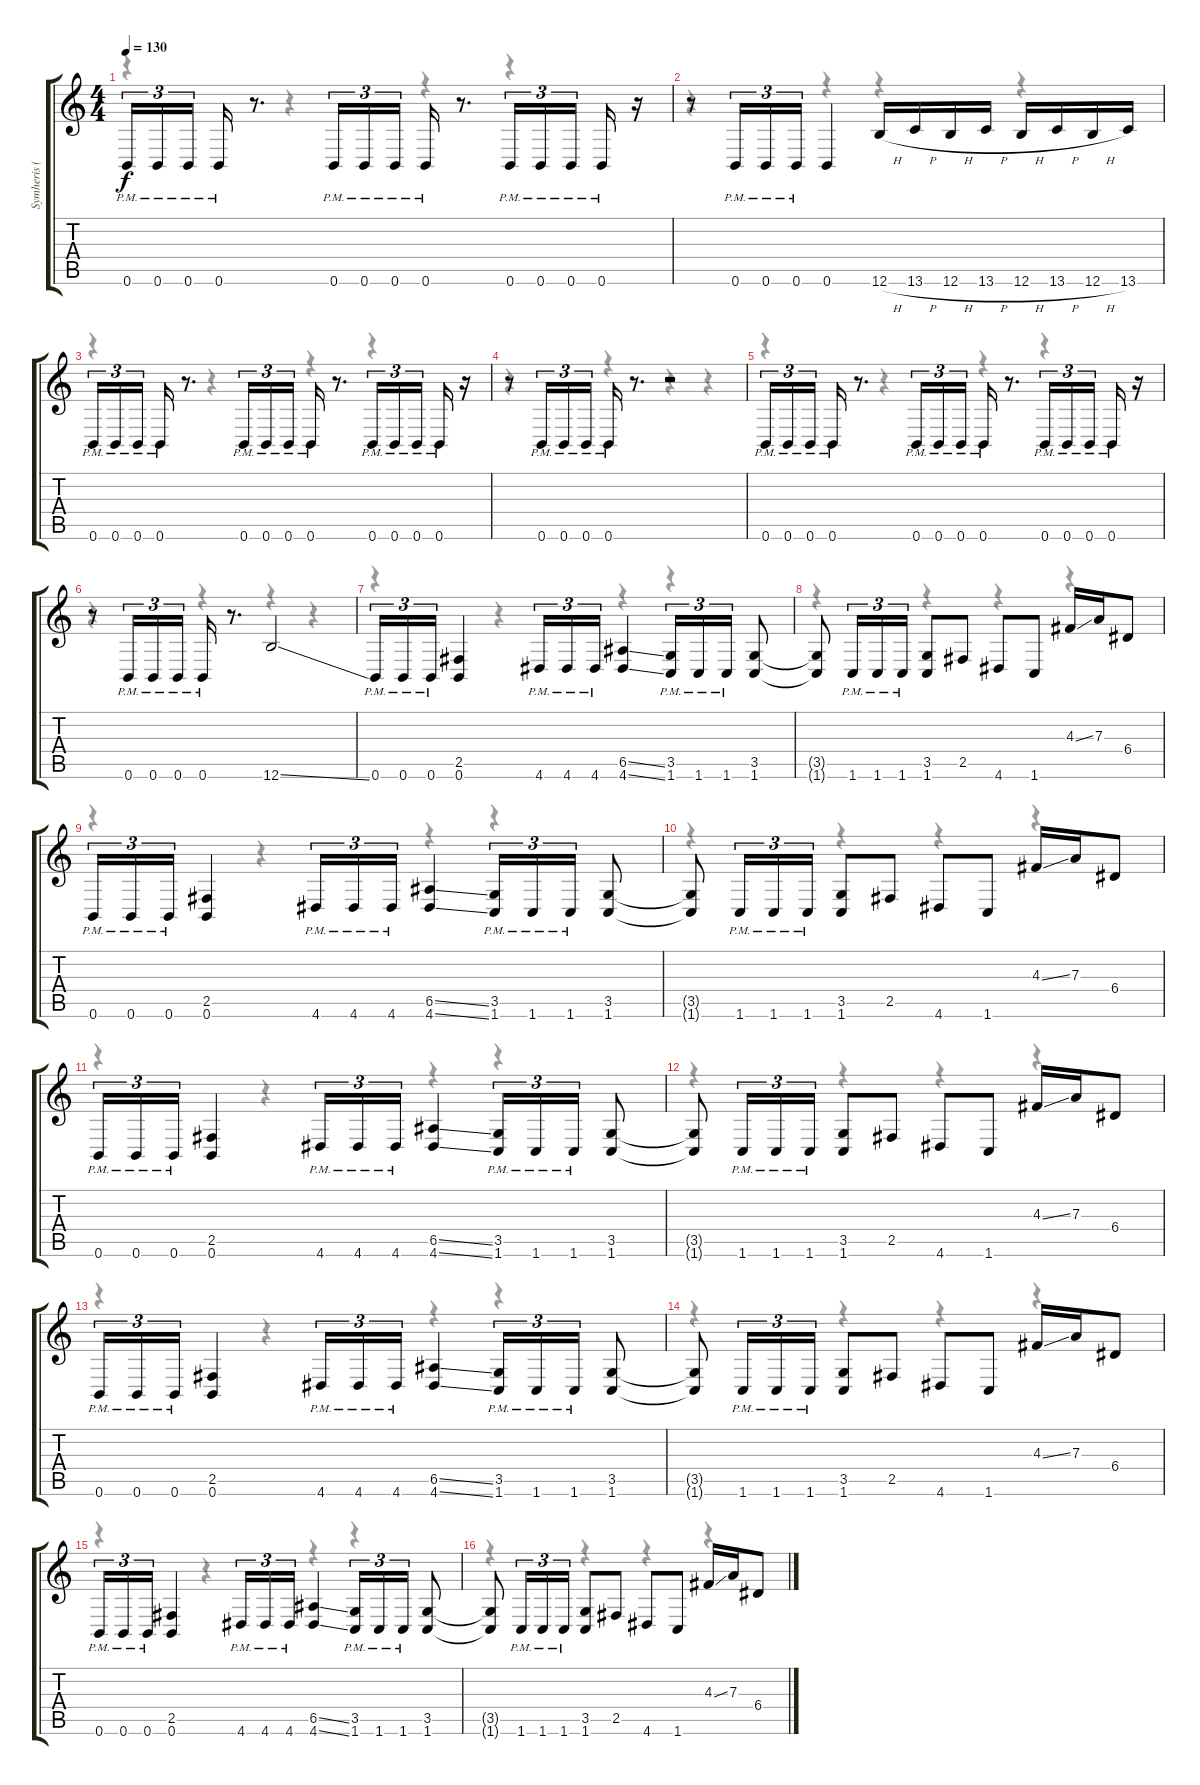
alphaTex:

\track ("Symheris (Lead)" "Symheris (") {instrument distortionguitar}
\staff {score tabs}
\tuning (B3 Gb3 D3 A2 E2 B1) {hide}
\voice
\ts (4 4)
\tempo 130
\clef g2
\ks c
0.6{pm}.16{tu (3 2) dy f} 0.6{pm}.16{tu (3 2)} 0.6{pm}.16{tu (3 2)} 0.6{pm}.16 r.8{d} 0.6{pm}.16{tu (3 2)} 0.6{pm}.16{tu (3 2)} 0.6{pm}.16{tu (3 2)} 0.6{pm}.16 r.8{d} 0.6{pm}.16{tu (3 2)} 0.6{pm}.16{tu (3 2)} 0.6{pm}.16{tu (3 2)} 0.6{pm}.16 r.16 |
r.8 0.6{pm}.16{tu (3 2)} 0.6{pm}.16{tu (3 2)} 0.6{pm}.16{tu (3 2)} 0.6.4 12.6{h}.16 13.6{h}.16 12.6{h}.16 13.6{h}.16 12.6{h}.16 13.6{h}.16 12.6{h}.16 13.6.16 |
0.6{pm}.16{tu (3 2)} 0.6{pm}.16{tu (3 2)} 0.6{pm}.16{tu (3 2)} 0.6{pm}.16 r.8{d} 0.6{pm}.16{tu (3 2)} 0.6{pm}.16{tu (3 2)} 0.6{pm}.16{tu (3 2)} 0.6{pm}.16 r.8{d} 0.6{pm}.16{tu (3 2)} 0.6{pm}.16{tu (3 2)} 0.6{pm}.16{tu (3 2)} 0.6{pm}.16 r.16 |
r.8 0.6{pm}.16{tu (3 2)} 0.6{pm}.16{tu (3 2)} 0.6{pm}.16{tu (3 2)} 0.6{pm}.16 r.8{d} r.2 |
0.6{pm}.16{tu (3 2)} 0.6{pm}.16{tu (3 2)} 0.6{pm}.16{tu (3 2)} 0.6{pm}.16 r.8{d} 0.6{pm}.16{tu (3 2)} 0.6{pm}.16{tu (3 2)} 0.6{pm}.16{tu (3 2)} 0.6{pm}.16 r.8{d} 0.6{pm}.16{tu (3 2)} 0.6{pm}.16{tu (3 2)} 0.6{pm}.16{tu (3 2)} 0.6{pm}.16 r.16 |
r.8 0.6{pm}.16{tu (3 2)} 0.6{pm}.16{tu (3 2)} 0.6{pm}.16{tu (3 2)} 0.6{pm}.16 r.8{d} 12.6{ss}.2 |
0.6{pm}.16{tu (3 2)} 0.6{pm}.16{tu (3 2)} 0.6{pm}.16{tu (3 2)} (2.5 0.6).4 4.6{pm}.16{tu (3 2)} 4.6{pm}.16{tu (3 2)} 4.6{pm}.16{tu (3 2)} (6.5{ss} 4.6{ss}).4 (3.5{pm} 1.6{pm}).16{tu (3 2)} 1.6{pm}.16{tu (3 2)} 1.6{pm}.16{tu (3 2)} (3.5 1.6).8 |
(3.5{t} 1.6{t}).8 1.6{pm}.16{tu (3 2)} 1.6{pm}.16{tu (3 2)} 1.6{pm}.16{tu (3 2)} (3.5 1.6).8 2.5.8 4.6.8 1.6.8 4.3{ss}.16 7.3.16 6.4.8 |
0.6{pm}.16{tu (3 2)} 0.6{pm}.16{tu (3 2)} 0.6{pm}.16{tu (3 2)} (2.5 0.6).4 4.6{pm}.16{tu (3 2)} 4.6{pm}.16{tu (3 2)} 4.6{pm}.16{tu (3 2)} (6.5{ss} 4.6{ss}).4 (3.5{pm} 1.6{pm}).16{tu (3 2)} 1.6{pm}.16{tu (3 2)} 1.6{pm}.16{tu (3 2)} (3.5 1.6).8 |
(3.5{t} 1.6{t}).8 1.6{pm}.16{tu (3 2)} 1.6{pm}.16{tu (3 2)} 1.6{pm}.16{tu (3 2)} (3.5 1.6).8 2.5.8 4.6.8 1.6.8 4.3{ss}.16 7.3.16 6.4.8 |
0.6{pm}.16{tu (3 2)} 0.6{pm}.16{tu (3 2)} 0.6{pm}.16{tu (3 2)} (2.5 0.6).4 4.6{pm}.16{tu (3 2)} 4.6{pm}.16{tu (3 2)} 4.6{pm}.16{tu (3 2)} (6.5{ss} 4.6{ss}).4 (3.5{pm} 1.6{pm}).16{tu (3 2)} 1.6{pm}.16{tu (3 2)} 1.6{pm}.16{tu (3 2)} (3.5 1.6).8 |
(3.5{t} 1.6{t}).8 1.6{pm}.16{tu (3 2)} 1.6{pm}.16{tu (3 2)} 1.6{pm}.16{tu (3 2)} (3.5 1.6).8 2.5.8 4.6.8 1.6.8 4.3{ss}.16 7.3.16 6.4.8 |
0.6{pm}.16{tu (3 2)} 0.6{pm}.16{tu (3 2)} 0.6{pm}.16{tu (3 2)} (2.5 0.6).4 4.6{pm}.16{tu (3 2)} 4.6{pm}.16{tu (3 2)} 4.6{pm}.16{tu (3 2)} (6.5{ss} 4.6{ss}).4 (3.5{pm} 1.6{pm}).16{tu (3 2)} 1.6{pm}.16{tu (3 2)} 1.6{pm}.16{tu (3 2)} (3.5 1.6).8 |
(3.5{t} 1.6{t}).8 1.6{pm}.16{tu (3 2)} 1.6{pm}.16{tu (3 2)} 1.6{pm}.16{tu (3 2)} (3.5 1.6).8 2.5.8 4.6.8 1.6.8 4.3{ss}.16 7.3.16 6.4.8 |
0.6{pm}.16{tu (3 2)} 0.6{pm}.16{tu (3 2)} 0.6{pm}.16{tu (3 2)} (2.5 0.6).4 4.6{pm}.16{tu (3 2)} 4.6{pm}.16{tu (3 2)} 4.6{pm}.16{tu (3 2)} (6.5{ss} 4.6{ss}).4 (3.5{pm} 1.6{pm}).16{tu (3 2)} 1.6{pm}.16{tu (3 2)} 1.6{pm}.16{tu (3 2)} (3.5 1.6).8 |
(3.5{t} 1.6{t}).8 1.6{pm}.16{tu (3 2)} 1.6{pm}.16{tu (3 2)} 1.6{pm}.16{tu (3 2)} (3.5 1.6).8 2.5.8 4.6.8 1.6.8 4.3{ss}.16 7.3.16 6.4.8
\voice
\clef g2
\ottava regular
\simile none
\ks c
r.4{dy f} r.4 r.4 r.4 |
r.4 r.4 r.4 r.4 |
r.4 r.4 r.4 r.4 |
r.4 r.4 r.4 r.4 |
r.4 r.4 r.4 r.4 |
r.4 r.4 r.4 r.4 |
r.4 r.4 r.4 r.4 |
r.4 r.4 r.4 r.4 |
r.4 r.4 r.4 r.4 |
r.4 r.4 r.4 r.4 |
r.4 r.4 r.4 r.4 |
r.4 r.4 r.4 r.4 |
r.4 r.4 r.4 r.4 |
r.4 r.4 r.4 r.4 |
r.4 r.4 r.4 r.4 |
r.4 r.4 r.4 r.4
